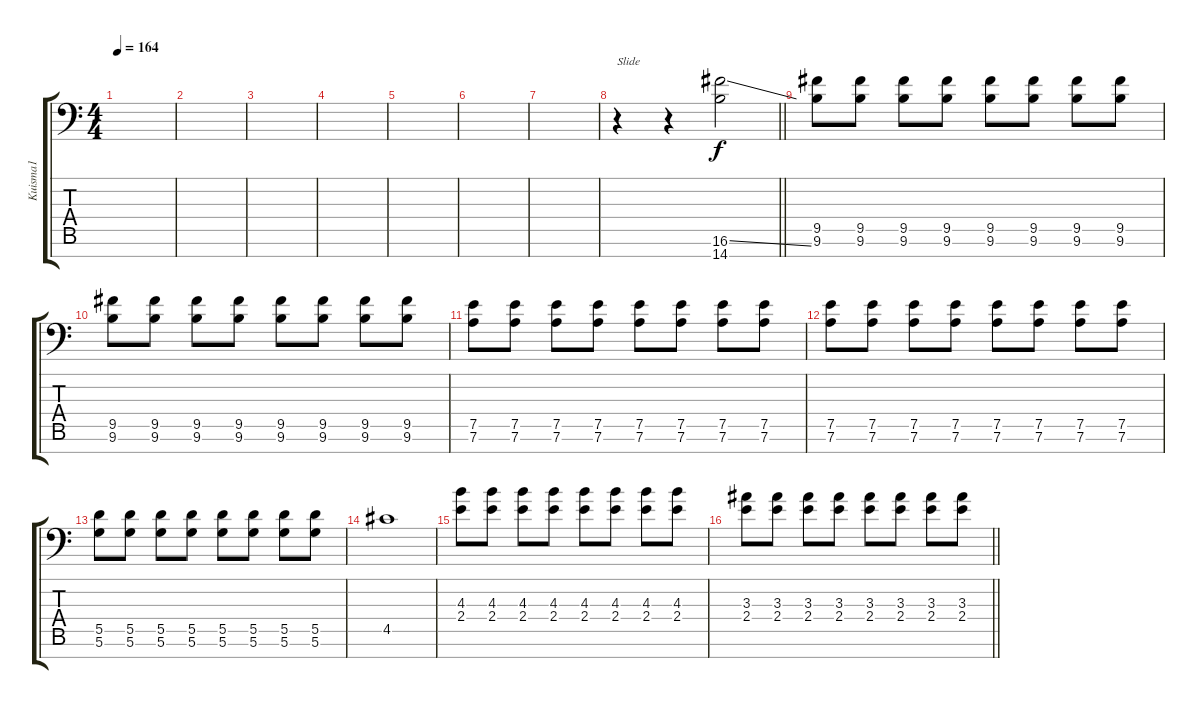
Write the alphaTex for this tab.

\track ("Kuisma1" "Kuisma1") {instrument distortionguitar}
\staff {score tabs}
\tuning (E4 B3 G3 D3 A2 D2 A1) {hide}
\ts (4 4)
\tempo 164
\clef f4
\ks c
|
|
|
|
|
|
|
\barLineRight lightlight
r.4{txt "Slide"} r.4 (16.6{ss} 14.7).2{volume 13 balance 0 instrument distortionguitar} |
(9.5 9.6).8 (9.5 9.6).8 (9.5 9.6).8 (9.5 9.6).8 (9.5 9.6).8 (9.5 9.6).8 (9.5 9.6).8 (9.5 9.6).8 |
(9.5 9.6).8 (9.5 9.6).8 (9.5 9.6).8 (9.5 9.6).8 (9.5 9.6).8 (9.5 9.6).8 (9.5 9.6).8 (9.5 9.6).8 |
(7.5 7.6).8 (7.5 7.6).8 (7.5 7.6).8 (7.5 7.6).8 (7.5 7.6).8 (7.5 7.6).8 (7.5 7.6).8 (7.5 7.6).8 |
(7.5 7.6).8 (7.5 7.6).8 (7.5 7.6).8 (7.5 7.6).8 (7.5 7.6).8 (7.5 7.6).8 (7.5 7.6).8 (7.5 7.6).8 |
(5.5 5.6).8 (5.5 5.6).8 (5.5 5.6).8 (5.5 5.6).8 (5.5 5.6).8 (5.5 5.6).8 (5.5 5.6).8 (5.5 5.6).8 |
4.5.1 |
(4.3 2.4).8 (4.3 2.4).8 (4.3 2.4).8 (4.3 2.4).8 (4.3 2.4).8 (4.3 2.4).8 (4.3 2.4).8 (4.3 2.4).8 |
\barLineRight lightlight
(3.3 2.4).8 (3.3 2.4).8 (3.3 2.4).8 (3.3 2.4).8 (3.3 2.4).8 (3.3 2.4).8 (3.3 2.4).8 (3.3 2.4).8
